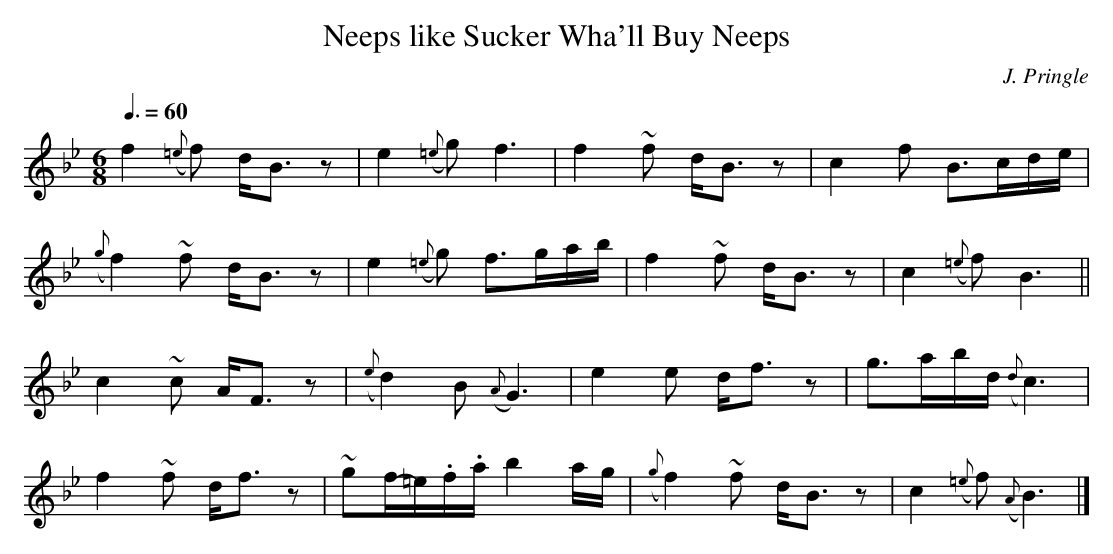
X:1
T:Neeps like Sucker Wha'll Buy Neeps
C:J. Pringle
M:6/8
L:1/8
Q:3/8=60
K:Bb
    f2({=e}f) d<B z|    e2({=e}g)      f3     |    f2~f  d<B z|c2f           B>cd/e/|
({g}f2)~f     d<B z|    e2({=e}g)      f>ga/b/|    f2~f  d<B z|c2({=e}f)     B3    ||
    c2~c      A<F z|({e}d2)B       ({A}G3)    |    e2e   d<f z|g>ab/d/   ({d}c3)    |
    f2~f      d<f z|   ~gf/-=e/.f/.a/  b2 a/g/|({g}f2)~f d<B z|c2({=e}f) ({A}B3)   |]
